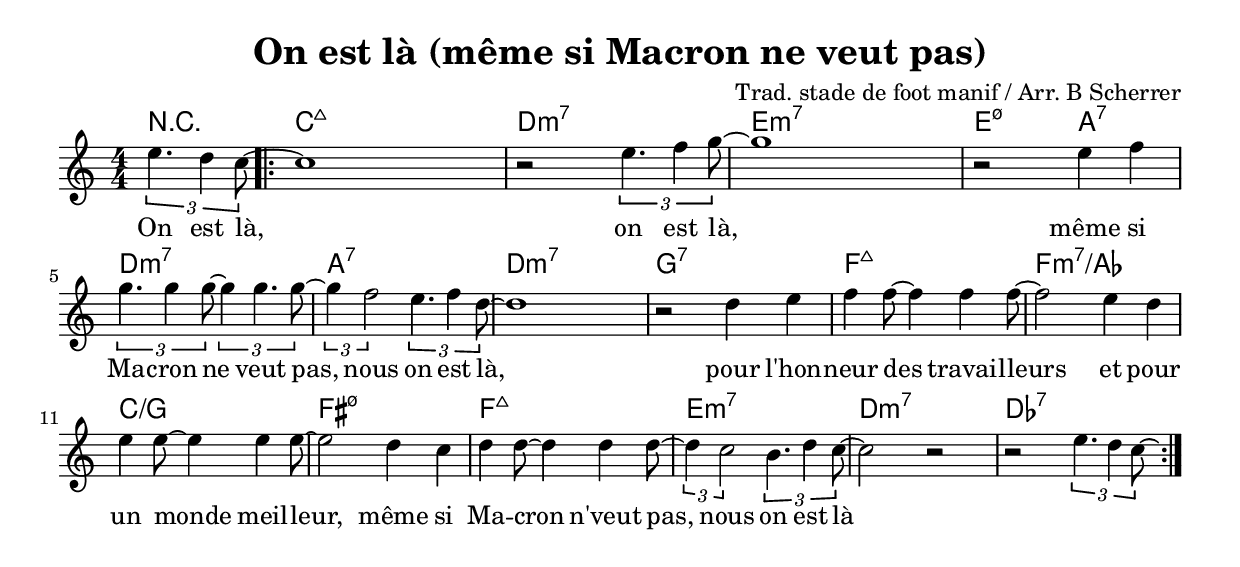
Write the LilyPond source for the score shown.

\version "2.18.2"	

noteCibleTransposition =   c   % c         % d pour Si b %  a, pour Mi b

ton = ""

indent = 0

global = { \key c \major  \numericTimeSignature  \time 4/4 }


melodieb =  \relative c''{
  \partial 2 {\tuplet 3/2 {e4. d4 c8~}} |
  \repeat volta 2 {
    c1 |  r2 \tuplet 3/2 {e4. f4 g8~} | 
    g1 | r2 e4 f4  | \break 
\tuplet 3/2 {g4. g4  g8~} \tuplet 3/2 {g4 g4. g8~} | \tuplet 3/2 {g4 f2}  \tuplet 3/2 {e4. f4 d8~} | d1 | r2  d4 e4 | 
  f4 f8~ f4  f4 f8~|  f2 e4 d4 | \break
  e4 e8~ e4  e4 e8~|  e2 d4 c4 | 
    d4 d8~ d4 d4 d8~ | \tuplet 3/2 {d4 c2} \tuplet 3/2 { b4. d4 c8~} |
    c2 r2 | r2 \tuplet 3/2 {e4. d4 c8 \laissezVibrer} | \break
  }
}

paroles = \lyricmode {
  On est là, on est là, même si Ma -- cron ne veut pas, nous on est là, pour l'hon -- neur des travail -- leurs et pour un monde meil -- leur, même si Ma -- cron n'veut pas, nous on est là
  }


harmonieb = \chordmode{
  \partial 2 {r2} |
  \repeat volta 2 {
    c1:maj7  d:min7 | e:min7 e2:3-.5-.7 a:7 |
  d1:min7 a:7 | d:min7 g:7 | f:maj7 f:min7/aes | c/g fis:3-.5-.7 |
    f:maj7 e:min7 | d:min7 des:7  |
    }
}



\header {
  title = #(string-append "On est là (même si Macron ne veut pas)" ton )
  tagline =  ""
  composer = "Trad. stade de foot manif / Arr. B Scherrer"
}




\score {
   <<
     \new ChordNames="accords" {      \transpose c \noteCibleTransposition{  \harmonieb      }    }
%     \new Staff="Melody" {
       \new Voice = "m"  { \transpose c \noteCibleTransposition{ \global \melodieb }}
       \new Lyrics = "paroles" \lyricsto "m" { \paroles  }
%     }
   >>
    \layout{ \context {      \Score      proportionalNotationDuration = #(ly:make-moment 4 30     )   }}
}



\score {
  <<
    \new Staff << \unfoldRepeats{\melodieb
                                 }  >>
    \new Staff << \unfoldRepeats{\harmonieb
                          } >> 
  >>
\midi{ \tempo 2 = 60 }
}

